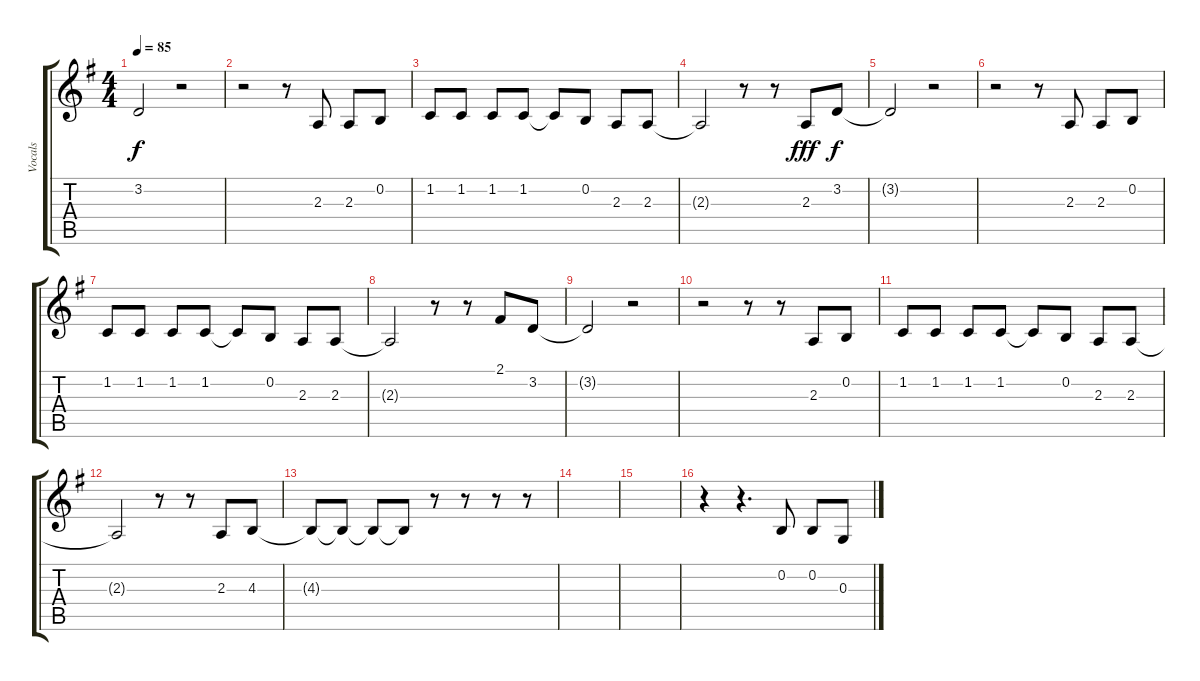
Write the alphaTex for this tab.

\track ("Vocals" "Vocals") {instrument altosax}
\staff {score tabs}
\tuning (E4 B3 G3 D3 A2 E2) {hide}
\ts (4 4)
\tempo 85
\clef g2
\ks g
3.2{t}.2{dy f} r.2 |
r.2 r.8 2.3.8 2.3.8 0.2.8 |
1.2.8 1.2.8 1.2.8 1.2.8 1.2{t}.8 0.2.8 2.3.8 2.3.8 |
2.3{t}.2 r.8 r.8 2.3.8{dy fff} 3.2.8{dy f} |
3.2{t}.2 r.2 |
r.2 r.8 2.3.8 2.3.8 0.2.8 |
1.2.8 1.2.8 1.2.8 1.2.8 1.2{t}.8 0.2.8 2.3.8 2.3.8 |
2.3{t}.2 r.8 r.8 2.1.8 3.2.8 |
3.2{t}.2 r.2 |
r.2 r.8 r.8 2.3.8 0.2.8 |
1.2.8 1.2.8 1.2.8 1.2.8 1.2{t}.8 0.2.8 2.3.8 2.3.8 |
2.3{t}.2 r.8 r.8 2.3.8 4.3.8 |
4.3{t}.8 4.3{t}.8 4.3{t}.8 4.3{t}.8 r.8 r.8 r.8 r.8 |
|
|
r.4 r.4{d} 0.2.8 0.2.8 0.3.8
